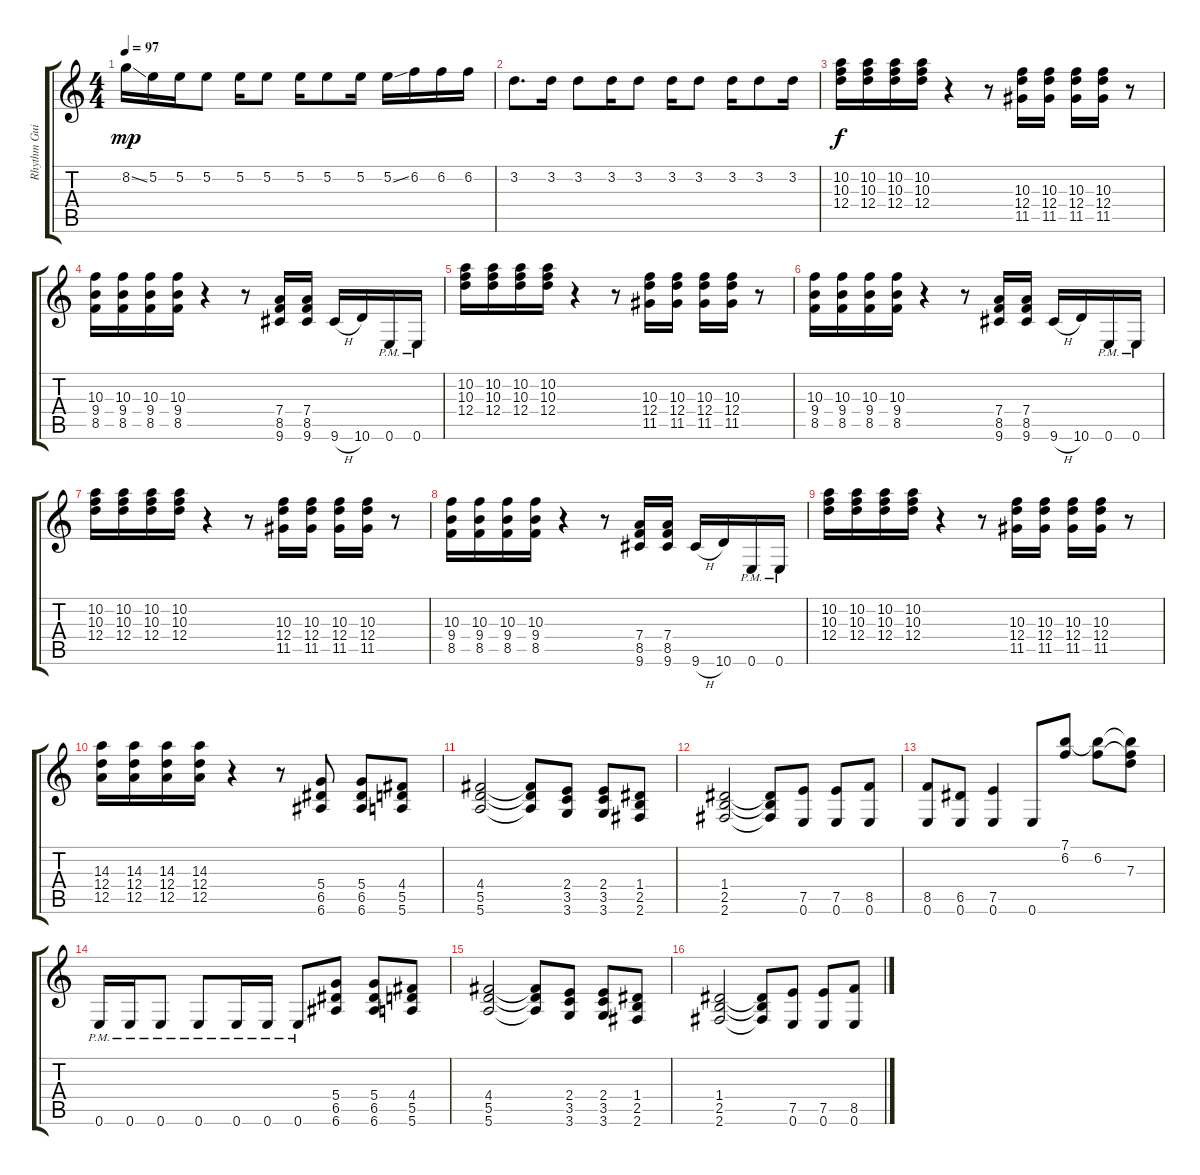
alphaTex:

\track ("Rhythm Guitar 1 [Mikael Akerfeldt + Pete" "Rhythm Gui") {instrument distortionguitar}
\staff {score tabs}
\tuning (E4 B3 G3 D3 A2 E2) {hide}
\ts (4 4)
\tempo 97
\clef g2
\ks c
8.2{ss}.16{dy mp} 5.2.16 5.2.16 5.2.8 5.2.16 5.2.8 5.2.16 5.2.8 5.2.16 5.2{ss}.16 6.2.16 6.2.16 6.2.16 |
3.2.8{d} 3.2.16 3.2.8 3.2.16 3.2.8 3.2.16 3.2.8 3.2.16 3.2.8 3.2.16 |
(10.2 10.3 12.4).16{dy f} (10.2 10.3 12.4).16 (10.2 10.3 12.4).16 (10.2 10.3 12.4).16 r.4 r.8 (10.3 12.4 11.5).16 (10.3 12.4 11.5).16 (10.3 12.4 11.5).16 (10.3 12.4 11.5).16 r.8 |
(10.3 9.4 8.5).16 (10.3 9.4 8.5).16 (10.3 9.4 8.5).16 (10.3 9.4 8.5).16 r.4 r.8 (7.4 8.5 9.6).16 (7.4 8.5 9.6).16 9.6{h}.16 10.6.16 0.6{pm}.16 0.6{pm}.16 |
(10.2 10.3 12.4).16 (10.2 10.3 12.4).16 (10.2 10.3 12.4).16 (10.2 10.3 12.4).16 r.4 r.8 (10.3 12.4 11.5).16 (10.3 12.4 11.5).16 (10.3 12.4 11.5).16 (10.3 12.4 11.5).16 r.8 |
(10.3 9.4 8.5).16 (10.3 9.4 8.5).16 (10.3 9.4 8.5).16 (10.3 9.4 8.5).16 r.4 r.8 (7.4 8.5 9.6).16 (7.4 8.5 9.6).16 9.6{h}.16 10.6.16 0.6{pm}.16 0.6{pm}.16 |
(10.2 10.3 12.4).16 (10.2 10.3 12.4).16 (10.2 10.3 12.4).16 (10.2 10.3 12.4).16 r.4 r.8 (10.3 12.4 11.5).16 (10.3 12.4 11.5).16 (10.3 12.4 11.5).16 (10.3 12.4 11.5).16 r.8 |
(10.3 9.4 8.5).16 (10.3 9.4 8.5).16 (10.3 9.4 8.5).16 (10.3 9.4 8.5).16 r.4 r.8 (7.4 8.5 9.6).16 (7.4 8.5 9.6).16 9.6{h}.16 10.6.16 0.6{pm}.16 0.6{pm}.16 |
(10.2 10.3 12.4).16 (10.2 10.3 12.4).16 (10.2 10.3 12.4).16 (10.2 10.3 12.4).16 r.4 r.8 (10.3 12.4 11.5).16 (10.3 12.4 11.5).16 (10.3 12.4 11.5).16 (10.3 12.4 11.5).16 r.8 |
(14.3 12.4 12.5).16 (14.3 12.4 12.5).16 (14.3 12.4 12.5).16 (14.3 12.4 12.5).16 r.4 r.8 (5.4 6.5 6.6).8 (5.4 6.5 6.6).8 (4.4 5.5 5.6).8 |
(4.4 5.5 5.6).2 (4.4{t} 5.5{t} 5.6{t}).8 (2.4 3.5 3.6).8 (2.4 3.5 3.6).8 (1.4 2.5 2.6).8 |
(1.4 2.5 2.6).2 (1.4{t} 2.5{t} 2.6{t}).8 (7.5 0.6).8 (7.5 0.6).8 (8.5 0.6).8 |
(8.5 0.6).8 (6.5 0.6).8 (7.5 0.6).4 0.6.8 (7.1 6.2).8 (7.1{t} 6.2).8 (7.1{t} 6.2{t} 7.3).8 |
0.6{pm}.16 0.6{pm}.16 0.6{pm}.8 0.6{pm}.8 0.6{pm}.16 0.6{pm}.16 0.6{pm}.8 (5.4 6.5 6.6).8 (5.4 6.5 6.6).8 (4.4 5.5 5.6).8 |
(4.4 5.5 5.6).2 (4.4{t} 5.5{t} 5.6{t}).8 (2.4 3.5 3.6).8 (2.4 3.5 3.6).8 (1.4 2.5 2.6).8 |
(1.4 2.5 2.6).2 (1.4{t} 2.5{t} 2.6{t}).8 (7.5 0.6).8 (7.5 0.6).8 (8.5 0.6).8
